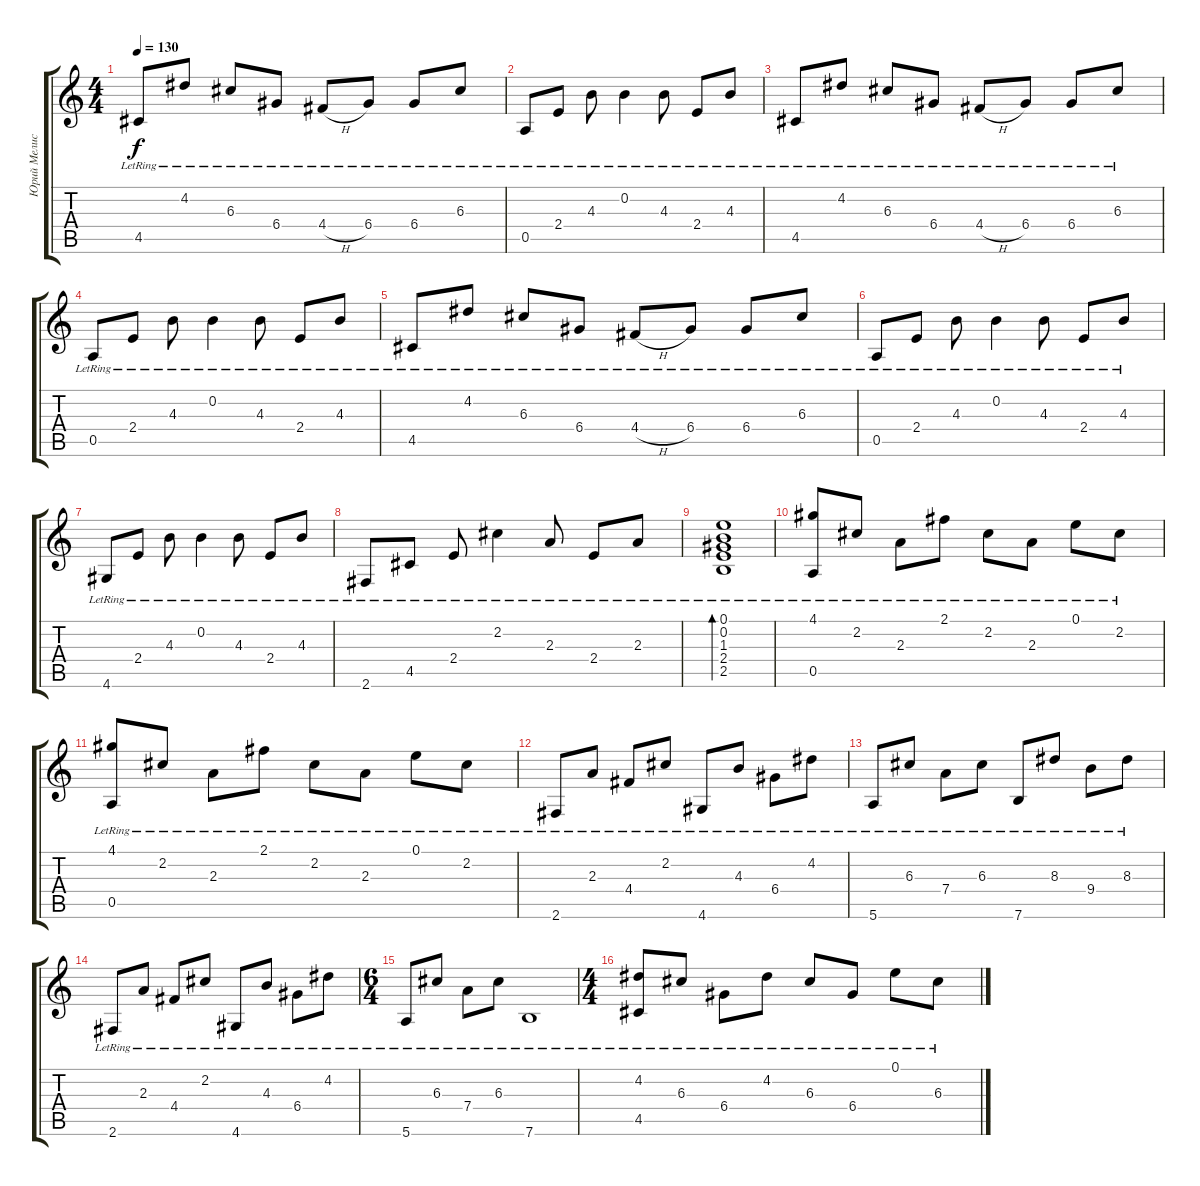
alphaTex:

\track ("Юрий Мелисов" "Юрий Мелис") {instrument acousticguitarnylon}
\staff {score tabs}
\tuning (E4 B3 G3 D3 A2 E2) {hide}
\ts (4 4)
\tempo 130
\clef g2
\ks c
4.5{lr}.8{dy f} 4.2{lr}.8 6.3{lr}.8 6.4{lr}.8 4.4{h lr}.8 6.4{lr}.8 6.4{lr}.8 6.3{lr}.8 |
0.5{lr}.8 2.4{lr}.8 4.3{lr}.8 0.2{lr}.4 4.3{lr}.8 2.4{lr}.8 4.3{lr}.8 |
4.5{lr}.8 4.2{lr}.8 6.3{lr}.8 6.4{lr}.8 4.4{h lr}.8 6.4{lr}.8 6.4{lr}.8 6.3{lr}.8 |
0.5{lr}.8 2.4{lr}.8 4.3{lr}.8 0.2{lr}.4 4.3{lr}.8 2.4{lr}.8 4.3{lr}.8 |
4.5{lr}.8 4.2{lr}.8 6.3{lr}.8 6.4{lr}.8 4.4{h lr}.8 6.4{lr}.8 6.4{lr}.8 6.3{lr}.8 |
0.5{lr}.8 2.4{lr}.8 4.3{lr}.8 0.2{lr}.4 4.3{lr}.8 2.4{lr}.8 4.3{lr}.8 |
4.6{lr}.8 2.4{lr}.8 4.3{lr}.8 0.2{lr}.4 4.3{lr}.8 2.4{lr}.8 4.3{lr}.8 |
2.6{lr}.8 4.5{lr}.8 2.4{lr}.8 2.2{lr}.4 2.3{lr}.8 2.4{lr}.8 2.3{lr}.8 |
(0.1{lr} 0.2{lr} 1.3{lr} 2.4{lr} 2.5{lr}).1{bd 60} |
(4.1{lr} 0.5{lr}).8 2.2{lr}.8 2.3{lr}.8 2.1{lr}.8 2.2{lr}.8 2.3{lr}.8 0.1{lr}.8 2.2{lr}.8 |
(4.1{lr} 0.5{lr}).8 2.2{lr}.8 2.3{lr}.8 2.1{lr}.8 2.2{lr}.8 2.3{lr}.8 0.1{lr}.8 2.2{lr}.8 |
2.6{lr}.8 2.3{lr}.8 4.4{lr}.8 2.2{lr}.8 4.6{lr}.8 4.3{lr}.8 6.4{lr}.8 4.2{lr}.8 |
5.6{lr}.8 6.3{lr}.8 7.4{lr}.8 6.3{lr}.8 7.6{lr}.8 8.3{lr}.8 9.4{lr}.8 8.3{lr}.8 |
2.6{lr}.8 2.3{lr}.8 4.4{lr}.8 2.2{lr}.8 4.6{lr}.8 4.3{lr}.8 6.4{lr}.8 4.2{lr}.8 |
\ts (6 4)
5.6{lr}.8 6.3{lr}.8 7.4{lr}.8 6.3{lr}.8 7.6{lr}.1 |
\ts (4 4)
(4.2{lr} 4.5{lr}).8 6.3{lr}.8 6.4{lr}.8 4.2{lr}.8 6.3{lr}.8 6.4{lr}.8 0.1{lr}.8 6.3{lr}.8
